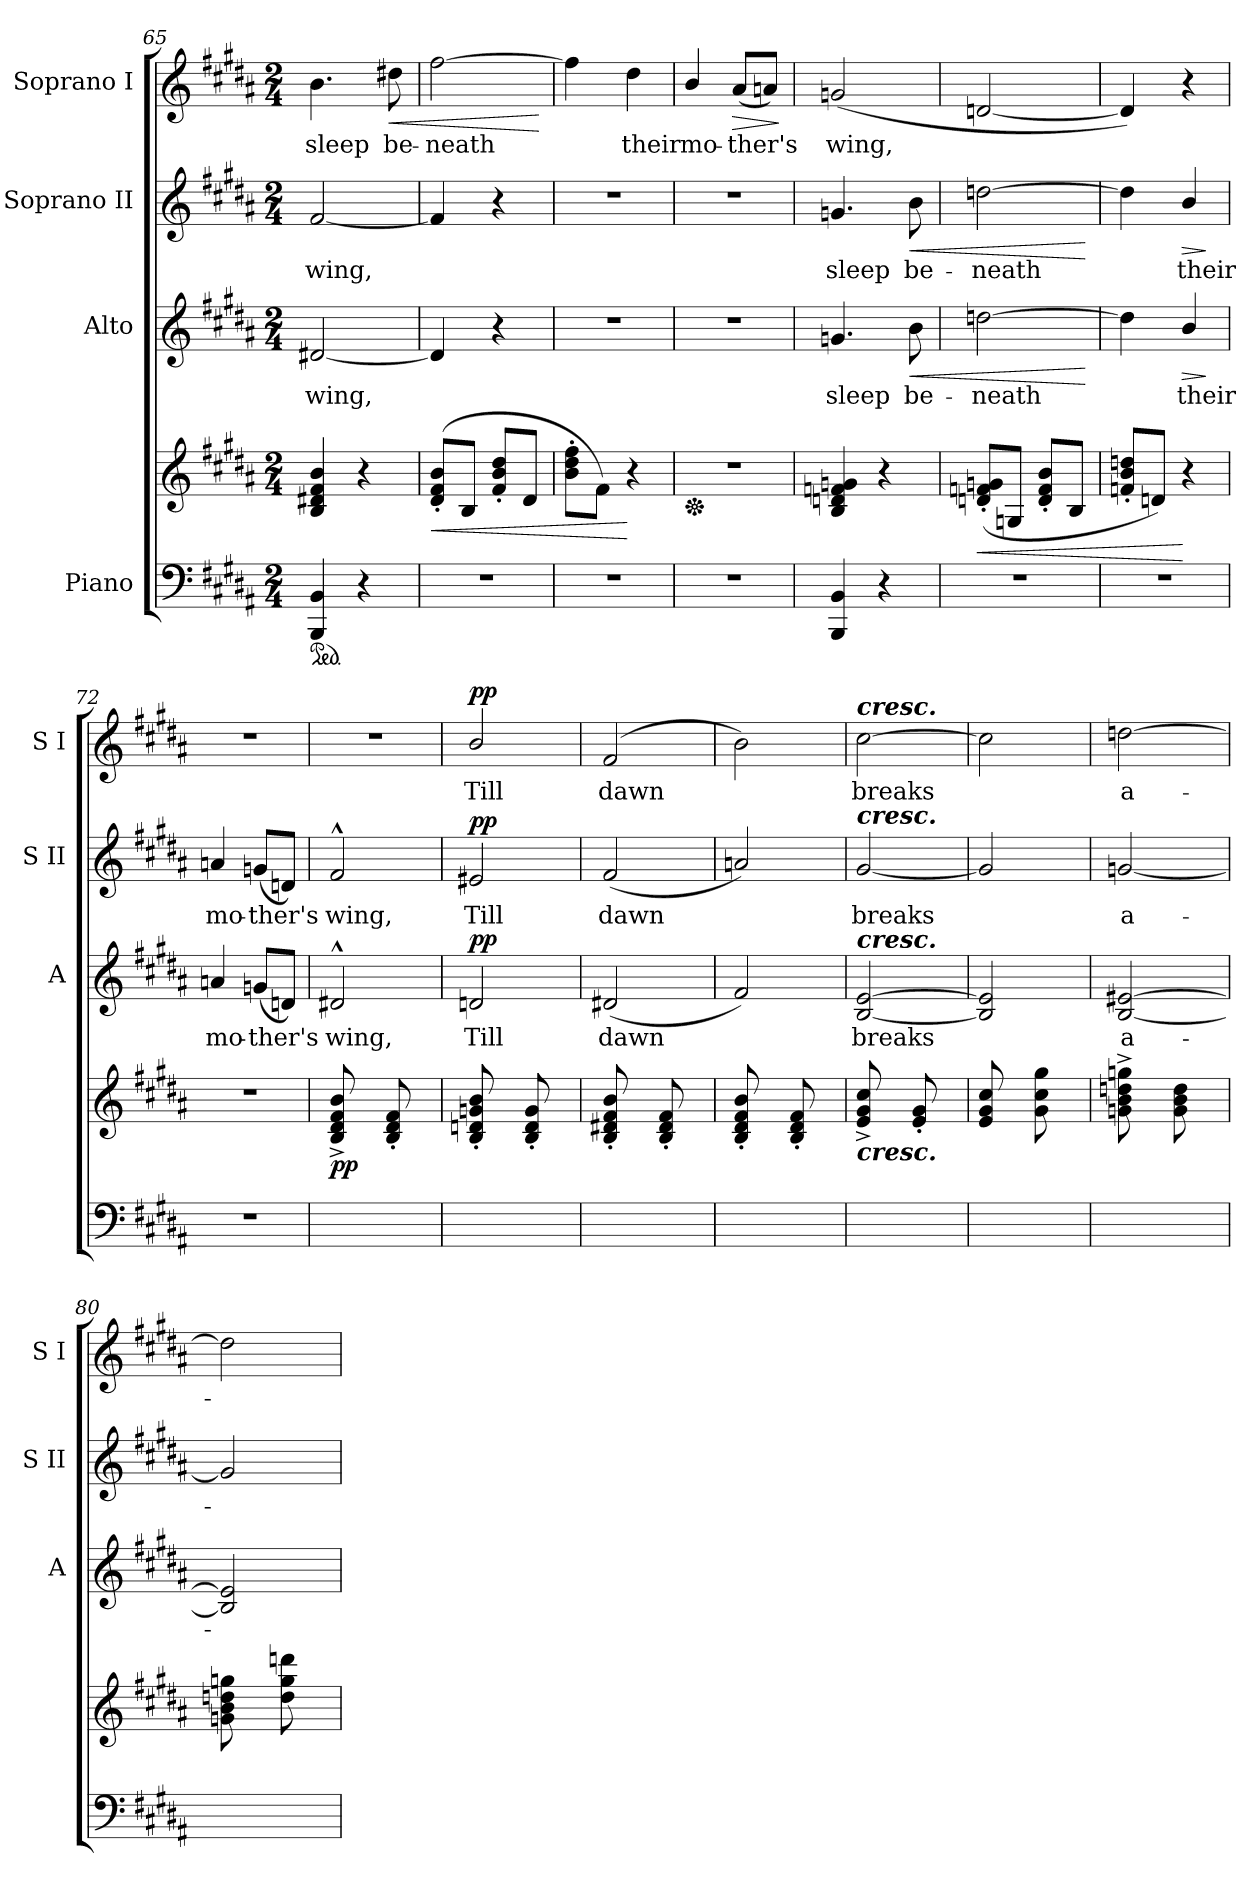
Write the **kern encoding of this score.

**kern	**kern	**dynam	**kern	**text	**dynam	**kern	**text	**dynam	**kern	**text	**dynam
*part4	*part4	*part4	*part3	*part3	*part3	*part2	*part2	*part2	*part1	*part1	*part1
*staff5	*staff4	*staff4/5	*staff3	*staff3	*staff3	*staff2	*staff2	*staff2	*staff1	*staff1	*staff1
*I"Piano	*	*	*I"Alto	*	*	*I"Soprano II	*	*	*I"Soprano I	*	*
*	*	*	*I'A	*	*	*I'S II	*	*	*I'S I	*	*
*clefF4	*clefG2	*	*clefG2	*	*	*clefG2	*	*	*clefG2	*	*
*k[f#c#g#d#a#]	*k[f#c#g#d#a#]	*	*k[f#c#g#d#a#]	*	*	*k[f#c#g#d#a#]	*	*	*k[f#c#g#d#a#]	*	*
*B:	*B:	*	*B:	*	*	*B:	*	*	*B:	*	*
*M2/4	*M2/4	*	*M2/4	*	*	*M2/4	*	*	*M2/4	*	*
*ped	*	*	*	*	*	*	*	*	*	*	*
=65	=65	=65	=65	=65	=65	=65	=65	=65	=65	=65	=65
!	!	!	!	!LO:LY:b	!	!	!LO:LY:b	!	!	!LO:LY:b	!
4BBB 4BB	4B 4d#X 4f# 4b	.	[2d#X	wing,	.	[2f#	wing,	.	4.b	sleep	.
4r	4r	.	.	.	.	.	.	.	.	.	.
!	!	!	!	!	!	!	!	!	!	!LO:LY:b	!LO:HP:b
.	.	.	.	.	.	.	.	.	8dd#X	be-	<
=66	=66	=66	=66	=66	=66	=66	=66	=66	=66	=66	=66
!LO:N:vis=1	!	!LO:HP:b	!	!	!	!	!	!	!	!LO:LY:b	!
2r	(<8d#' 8f#' 8b'L	<	4d#]	.	.	4f#]	.	.	[2ff#	-neath	.
.	8BJ	.	.	.	.	.	.	.	.	.	.
.	8f#' 8b' 8dd#'L	.	4r	.	.	4r	.	.	.	.	.
.	8d#J	.	.	.	.	.	.	.	.	.	.
.	.	.	.	.	.	.	.	.	.	.	[
=67	=67	=67	=67	=67	=67	=67	=67	=67	=67	=67	=67
!LO:N:vis=1	!	!	!LO:N:vis=1	!	!	!LO:N:vis=1	!	!	!	!	!
2r	8b' 8dd#' 8ff#'L	.	2r	.	.	2r	.	.	4ff#]	.	.
.	8f#J)	.	.	.	.	.	.	.	.	.	.
!	!	!	!	!	!	!	!	!	!	!LO:LY:b	!
.	4r	[	.	.	.	.	.	.	4dd#	their	.
=68	=68	=68	=68	=68	=68	=68	=68	=68	=68	=68	=68
!LO:N:vis=1	!	!	!	!	!	!	!	!	!	!	!
*	*Xped	*	*	*	*	*	*	*	*	*	*
!	!LO:N:vis=1	!	!LO:N:vis=1	!	!	!LO:N:vis=1	!	!	!	!LO:LY:b	!
2r	2r	.	2r	.	.	2r	.	.	4b/	mo-	.
!	!	!	!	!	!	!	!	!	!	!LO:LY:b	!LO:HP:b
.	.	.	.	.	.	.	.	.	(<8a#L	-ther's	>
.	.	.	.	.	.	.	.	.	8anJ)	.	.
.	.	.	.	.	.	.	.	.	.	.	]
!!LO:LB:g=z
=69	=69	=69	=69	=69	=69	=69	=69	=69	=69	=69	=69
!	!	!	!	!LO:LY:b	!	!	!LO:LY:b	!	!	!LO:LY:b	!
4BBB 4BB	4B 4dn 4fn 4gn	.	4.gn	sleep	.	4.gn	sleep	.	(<2gn	wing,	.
4r	4r	.	.	.	.	.	.	.	.	.	.
!	!	!	!	!LO:LY:b	!LO:HP:b	!	!LO:LY:b	!LO:HP:b	!	!	!
.	.	.	8b	be-	<	8b	be-	<	.	.	.
=70	=70	=70	=70	=70	=70	=70	=70	=70	=70	=70	=70
!LO:N:vis=1	!	!LO:HP:b	!	!LO:LY:b	!	!	!LO:LY:b	!	!	!	!
2r	(<8dn' 8fn' 8gn'L	<	[2ddn	-neath	.	[2ddn	-neath	.	[2dn	.	.
.	8GnJ	.	.	.	.	.	.	.	.	.	.
.	8d' 8f' 8b'L	.	.	.	.	.	.	.	.	.	.
.	8BJ	.	.	.	.	.	.	.	.	.	.
.	.	.	.	.	[	.	.	[	.	.	.
=71	=71	=71	=71	=71	=71	=71	=71	=71	=71	=71	=71
!LO:N:vis=1	!	!	!	!	!	!	!	!	!	!	!
2r	8fn' 8b' 8ddn'L	.	4dd]	.	.	4dd]	.	.	4d])	.	.
.	8dnJ)	.	.	.	.	.	.	.	.	.	.
!	!	!	!	!LO:LY:b	!LO:HP:b	!	!LO:LY:b	!LO:HP:b	!	!	!
.	4r	[	4b/	their	>	4b/	their	>	4r	.	.
.	.	.	.	.	]	.	.	]	.	.	.
=72	=72	=72	=72	=72	=72	=72	=72	=72	=72	=72	=72
!LO:N:vis=1	!LO:N:vis=1	!	!	!LO:LY:b	!	!	!LO:LY:b	!	!LO:N:vis=1	!	!
2r	2r	.	4an	mo-	.	4an	mo-	.	2r	.	.
!	!	!	!	!LO:LY:b	!	!	!LO:LY:b	!	!	!	!
.	.	.	(<8gnL	-ther's	.	(<8gnL	-ther's	.	.	.	.
.	.	.	8dnJ)	.	.	8dnJ)	.	.	.	.	.
=73	=73	=73	=73	=73	=73	=73	=73	=73	=73	=73	=73
*^	*	*	*	*	*	*	*	*	*	*	*
!	!	!	!LO:DY:b	!	!LO:LY:b	!	!	!LO:LY:b	!	!LO:N:vis=1	!	!
8ryy	2ryy	8B^ 8d#^ 8f#^ 8b^L	pp	2d#X^^	wing,	.	2f#^^	wing,	.	2r	.	.
8BB' 8F#'J	.	8ryy	.	.	.	.	.	.	.	.	.	.
8ryy	.	8B' 8d#' 8f#'L	.	.	.	.	.	.	.	.	.	.
8BB' 8F#'J	.	8ryy	.	.	.	.	.	.	.	.	.	.
=74	=74	=74	=74	=74	=74	=74	=74	=74	=74	=74	=74	=74
!	!	!	!	!	!LO:LY:b	!LO:DY:b	!	!LO:LY:b	!LO:DY:b	!	!LO:LY:b	!LO:DY:b
8ryy	2ryy	8B' 8dn' 8gn' 8b'L	.	2dn	Till	pp	2e#X	Till	pp	2b/	Till	pp
8BB' 8Gn'J	.	8ryy	.	.	.	.	.	.	.	.	.	.
8ryy	.	8B' 8d' 8g'L	.	.	.	.	.	.	.	.	.	.
8BB' 8G'J	.	8ryy	.	.	.	.	.	.	.	.	.	.
=75	=75	=75	=75	=75	=75	=75	=75	=75	=75	=75	=75	=75
!	!	!	!	!	!LO:LY:b	!	!	!LO:LY:b	!	!	!LO:LY:b	!
8ryy	2ryy	8B' 8d#X' 8f#' 8b'L	.	(<2d#X	dawn	.	(<2f#	dawn	.	(<2f#	dawn	.
8BB' 8F#'J	.	8ryy	.	.	.	.	.	.	.	.	.	.
8ryy	.	8B' 8d#' 8f#'L	.	.	.	.	.	.	.	.	.	.
8BB' 8F#'J	.	8ryy	.	.	.	.	.	.	.	.	.	.
=76	=76	=76	=76	=76	=76	=76	=76	=76	=76	=76	=76	=76
8ryy	2ryy	8B' 8d#' 8f#' 8b'L	.	2f#)	.	.	2an)	.	.	2b)	.	.
8BB' 8An'J	.	8ryy	.	.	.	.	.	.	.	.	.	.
8ryy	.	8B' 8d#' 8f#'L	.	.	.	.	.	.	.	.	.	.
8BB' 8A'J	.	8ryy	.	.	.	.	.	.	.	.	.	.
=77	=77	=77	=77	=77	=77	=77	=77	=77	=77	=77	=77	=77
!	!	!	!	!	!	!	!	!	!	!LO:TX:a:Bi:t=cresc.	!	!
!	!	!	!	!	!	!	!LO:TX:a:Bi:t=cresc.	!	!	!	!	!
!	!	!	!	!LO:TX:a:Bi:t=cresc.	!	!	!	!	!	!	!	!
!	!	!LO:TX:b:Bi:t=cresc.	!	!	!	!	!	!	!	!	!	!
!	!	!	!	!	!LO:LY:b	!	!	!LO:LY:b	!	!	!LO:LY:b	!
8ryy	2ryy	8e^ 8g#^ 8cc#^L	.	[2B [2e	breaks	.	[2g#	breaks	.	[2cc#	breaks	.
8BB' 8G#'J	.	8ryy	.	.	.	.	.	.	.	.	.	.
8ryy	.	8e' 8g#'L	.	.	.	.	.	.	.	.	.	.
8BB' 8G#'J	.	8ryy	.	.	.	.	.	.	.	.	.	.
!!LO:LB:g=z
=78	=78	=78	=78	=78	=78	=78	=78	=78	=78	=78	=78	=78
8ryy	2ryy	8e 8g# 8cc#L	.	2B] 2e]	.	.	2g#]	.	.	2cc#]	.	.
8BB' 8G#'J	.	8ryy	.	.	.	.	.	.	.	.	.	.
8ryy	.	8g# 8cc# 8gg#L	.	.	.	.	.	.	.	.	.	.
8BB' 8G#'J	.	8ryy	.	.	.	.	.	.	.	.	.	.
=79	=79	=79	=79	=79	=79	=79	=79	=79	=79	=79	=79	=79
!	!	!	!	!	!LO:LY:b	!	!	!LO:LY:b	!	!	!LO:LY:b	!
8ryy	2ryy	8gn^ 8b^ 8ddn^ 8ggn^L	.	[2B [2e#X	a-	.	[2gn	a-	.	[2ddn	a-	.
8BB' 8Gn'J	.	8ryy	.	.	.	.	.	.	.	.	.	.
8ryy	.	8g 8b 8ddL	.	.	.	.	.	.	.	.	.	.
8BB' 8G'J	.	8ryy	.	.	.	.	.	.	.	.	.	.
=80	=80	=80	=80	=80	=80	=80	=80	=80	=80	=80	=80	=80
8ryy	2ryy	8gn 8b 8ddn 8ggnL	.	2B] 2e#]	.	.	2g]	.	.	2dd]	.	.
8BB' 8Gn'J	.	8ryy	.	.	.	.	.	.	.	.	.	.
8ryy	.	8dd 8gg 8dddnL	.	.	.	.	.	.	.	.	.	.
8BB' 8G'J	.	8ryy	.	.	.	.	.	.	.	.	.	.
*v	*v	*	*	*	*	*	*	*	*	*	*	*
=	=	=	=	=	=	=	=	=	=	=	=
*-	*-	*-	*-	*-	*-	*-	*-	*-	*-	*-	*-
